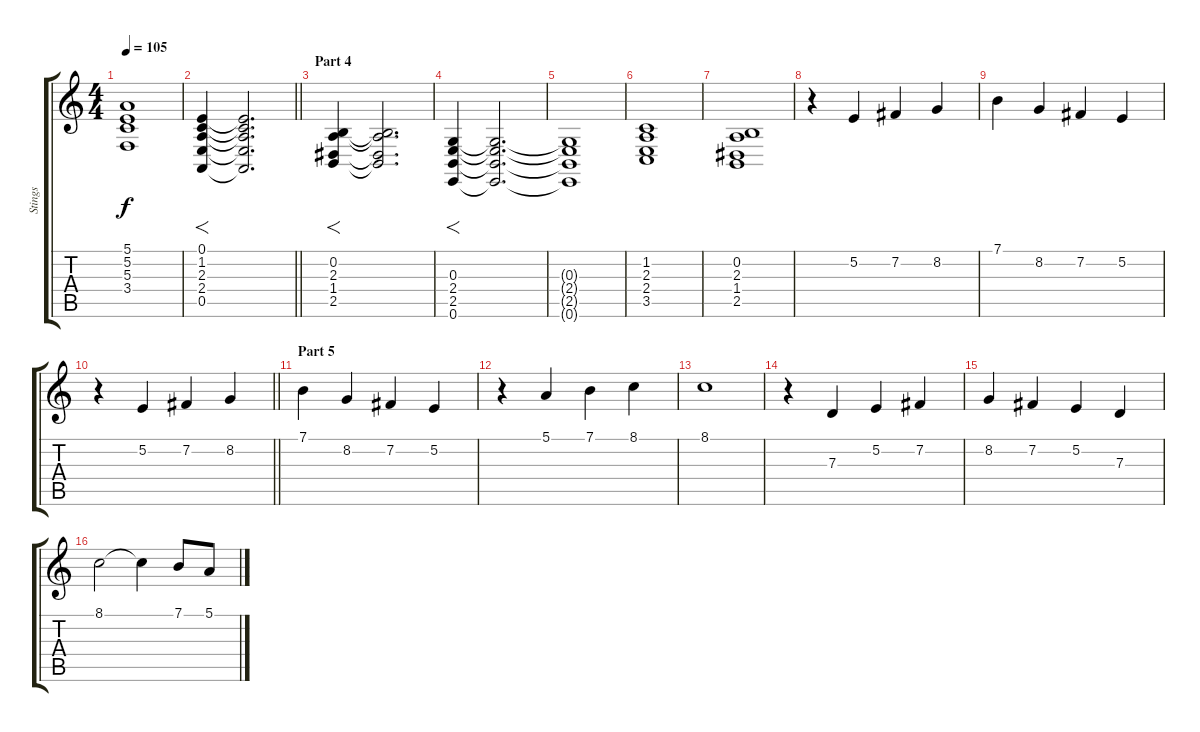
\track ("Stings" "Stings") {instrument stringensemble1}
\staff {score tabs}
\tuning (E4 B3 G3 D3 A2 E2) {hide}
\ts (4 4)
\tempo 105
\clef g2
\ks c
(5.1{t} 5.2{t} 5.3{t} 3.4{t}).1{dy f} |
\barLineRight lightlight
(0.1 1.2 2.3 2.4 0.5).4{f} (0.1{t} 1.2{t} 2.3{t} 2.4{t} 0.5{t}).2{d} |
\section ("" "Part 4")
(0.2 2.3 1.4 2.5).4{f} (0.2{t} 2.3{t} 1.4{t} 2.5{t}).2{d} |
(0.3 2.4 2.5 0.6).4{f} (0.3{t} 2.4{t} 2.5{t} 0.6{t}).2{d} |
(0.3{t} 2.4{t} 2.5{t} 0.6{t}).1 |
(1.2 2.3 2.4 3.5).1 |
(0.2 2.3 1.4 2.5).1 |
r.4{volume 11 instrument choiraahs} 5.2.4 7.2.4 8.2.4 |
7.1.4 8.2.4 7.2.4 5.2.4 |
\barLineRight lightlight
r.4 5.2.4 7.2.4 8.2.4 |
\section ("" "Part 5")
7.1.4 8.2.4 7.2.4 5.2.4 |
r.4 5.1.4 7.1.4 8.1.4 |
8.1.1 |
r.4 7.3.4 5.2.4 7.2.4 |
8.2.4 7.2.4 5.2.4 7.3.4 |
8.1.2 8.1{t}.4 7.1.8 5.1.8
